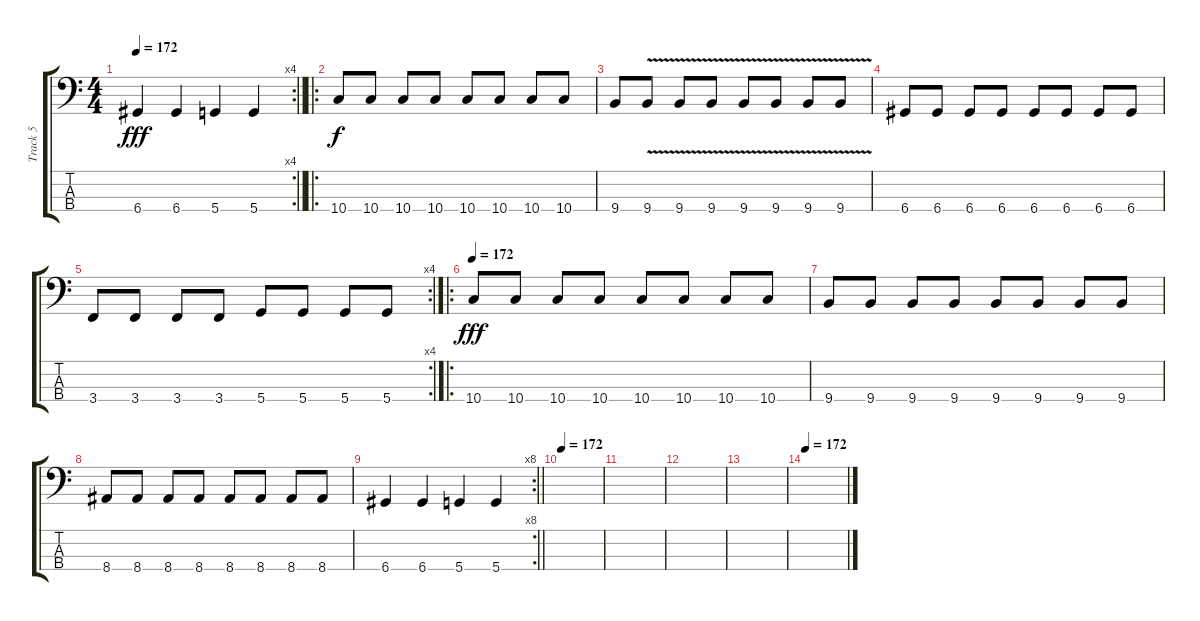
\track ("Track 5" "Track 5") {instrument electricbasspick}
\staff {score tabs}
\tuning (G2 D2 A1 D1) {hide}
\rc 4
\ts (4 4)
\tempo 172
\clef f4
\barLineRight lightlight
\ks c
6.4.4{dy fff} 6.4.4 5.4.4 5.4.4 |
\ro
10.4.8{dy f} 10.4.8 10.4.8 10.4.8 10.4.8 10.4.8 10.4.8 10.4.8 |
9.4.8 9.4{v}.8 9.4{v}.8 9.4{v}.8 9.4{v}.8 9.4{v}.8 9.4{v}.8 9.4{v}.8 |
6.4.8 6.4.8 6.4.8 6.4.8 6.4.8 6.4.8 6.4.8 6.4.8 |
\rc 4
3.4.8 3.4.8 3.4.8 3.4.8 5.4.8 5.4.8 5.4.8 5.4.8 |
\ro
\tempo 172
10.4.8{dy fff} 10.4.8 10.4.8 10.4.8 10.4.8 10.4.8 10.4.8 10.4.8 |
9.4.8 9.4.8 9.4.8 9.4.8 9.4.8 9.4.8 9.4.8 9.4.8 |
8.4.8 8.4.8 8.4.8 8.4.8 8.4.8 8.4.8 8.4.8 8.4.8 |
\rc 8
\barLineRight lightlight
6.4.4 6.4.4 5.4.4 5.4.4 |
\tempo 172
|
|
|
|
\tempo 172
